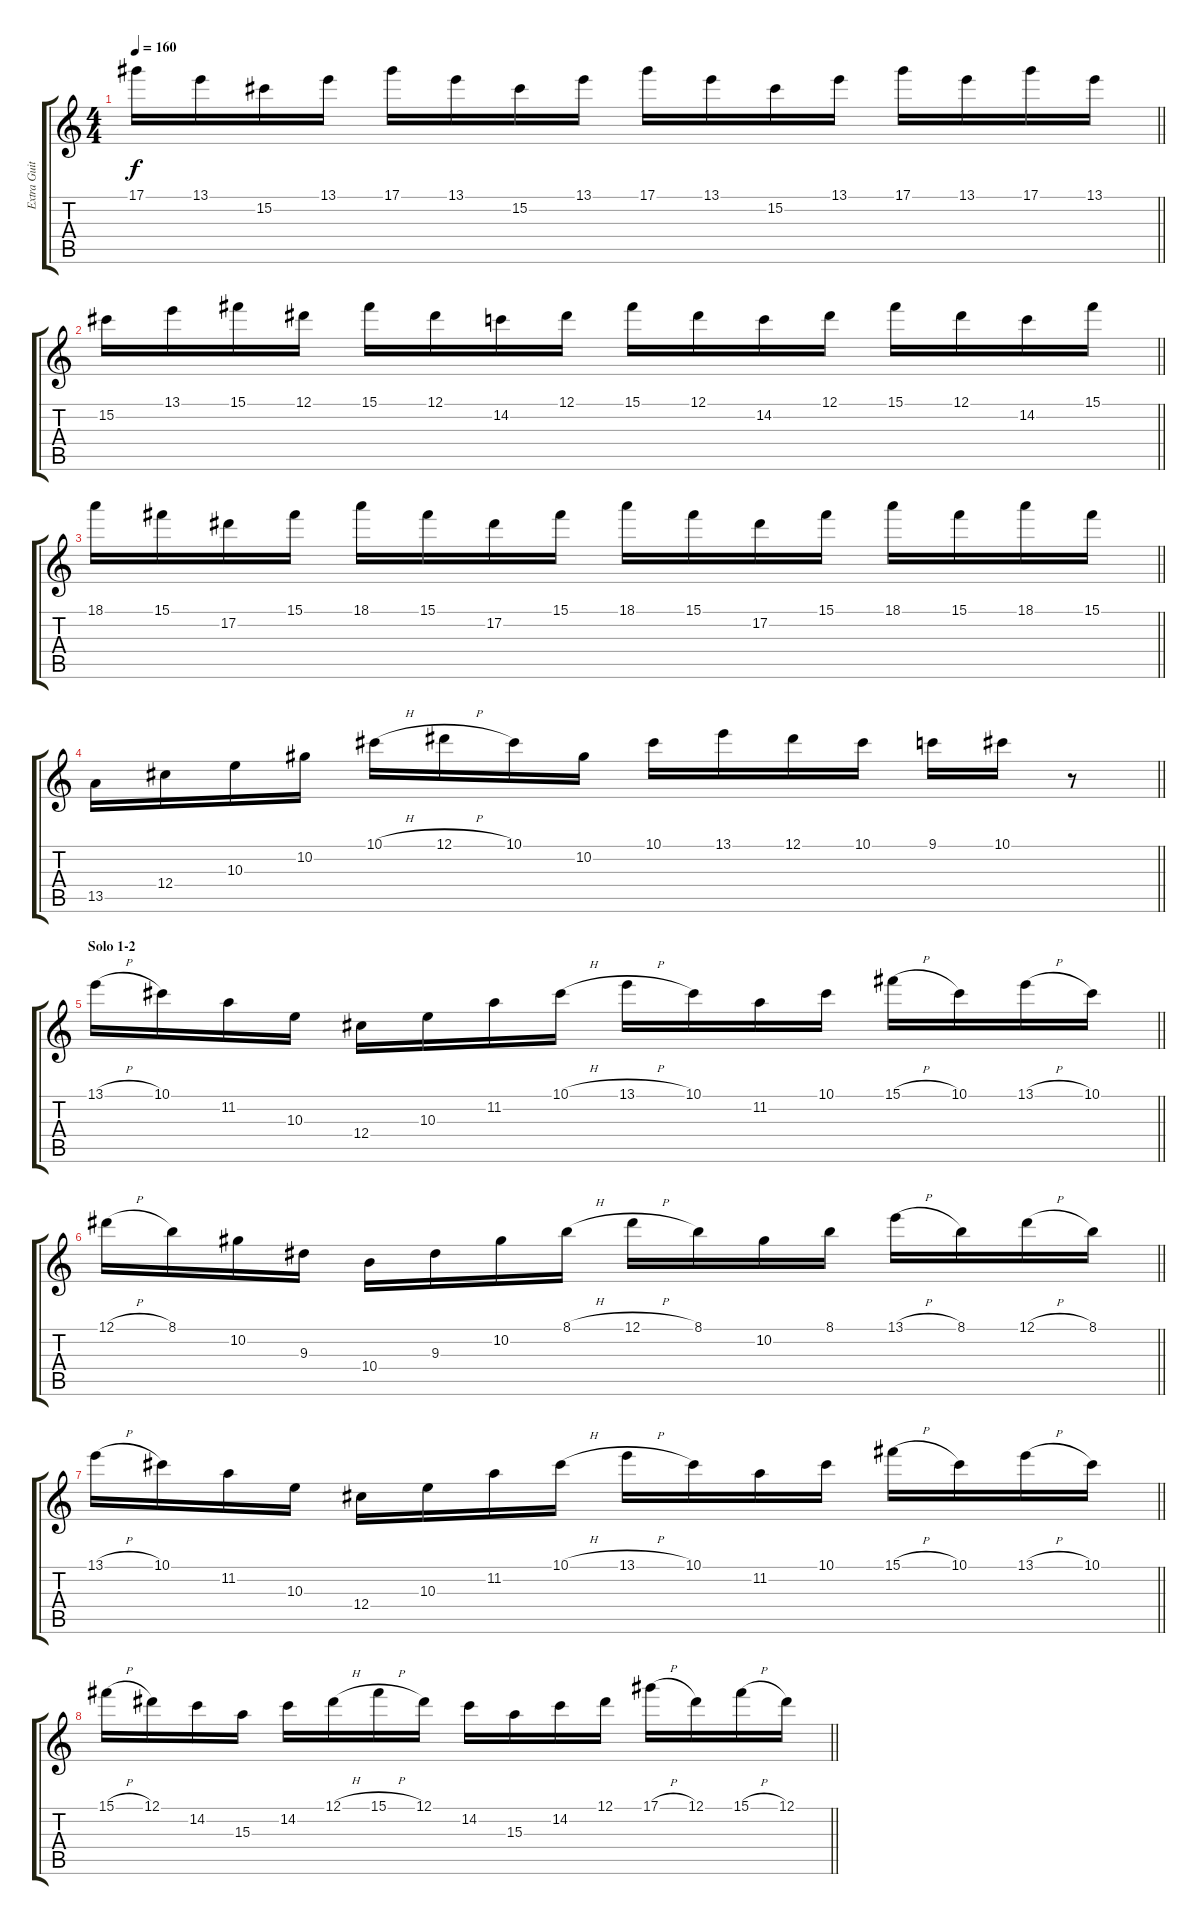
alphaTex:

\track ("Extra Guitar 2" "Extra Guit") {instrument distortionguitar}
\staff {score tabs}
\tuning (Eb4 Bb3 Gb3 Db3 Ab2 Db2) {hide}
\ts (4 4)
\tempo 160
\clef g2
\barLineRight lightlight
\ks c
17.1.16{dy f} 13.1.16 15.2.16 13.1.16 17.1.16 13.1.16 15.2.16 13.1.16 17.1.16 13.1.16 15.2.16 13.1.16 17.1.16 13.1.16 17.1.16 13.1.16 |
\barLineRight lightlight
15.2.16 13.1.16 15.1.16 12.1.16 15.1.16 12.1.16 14.2.16 12.1.16 15.1.16 12.1.16 14.2.16 12.1.16 15.1.16 12.1.16 14.2.16 15.1.16 |
\barLineRight lightlight
18.1.16 15.1.16 17.2.16 15.1.16 18.1.16 15.1.16 17.2.16 15.1.16 18.1.16 15.1.16 17.2.16 15.1.16 18.1.16 15.1.16 18.1.16 15.1.16 |
\barLineRight lightlight
13.5.16 12.4.16 10.3.16 10.2.16 10.1{h}.16 12.1{h}.16 10.1.16 10.2.16 10.1.16 13.1.16 12.1.16 10.1.16 9.1.16 10.1.16 r.8 |
\section ("" "Solo 1-2")
\barLineRight lightlight
13.1{h}.16 10.1.16 11.2.16 10.3.16 12.4.16 10.3.16 11.2.16 10.1{h}.16 13.1{h}.16 10.1.16 11.2.16 10.1.16 15.1{h}.16 10.1.16 13.1{h}.16 10.1.16 |
\barLineRight lightlight
12.1{h}.16 8.1.16 10.2.16 9.3.16 10.4.16 9.3.16 10.2.16 8.1{h}.16 12.1{h}.16 8.1.16 10.2.16 8.1.16 13.1{h}.16 8.1.16 12.1{h}.16 8.1.16 |
\barLineRight lightlight
13.1{h}.16 10.1.16 11.2.16 10.3.16 12.4.16 10.3.16 11.2.16 10.1{h}.16 13.1{h}.16 10.1.16 11.2.16 10.1.16 15.1{h}.16 10.1.16 13.1{h}.16 10.1.16 |
\barLineRight lightlight
15.1{h}.16 12.1.16 14.2.16 15.3.16 14.2.16 12.1{h}.16 15.1{h}.16 12.1.16 14.2.16 15.3.16 14.2.16 12.1.16 17.1{h}.16 12.1.16 15.1{h}.16 12.1.16
